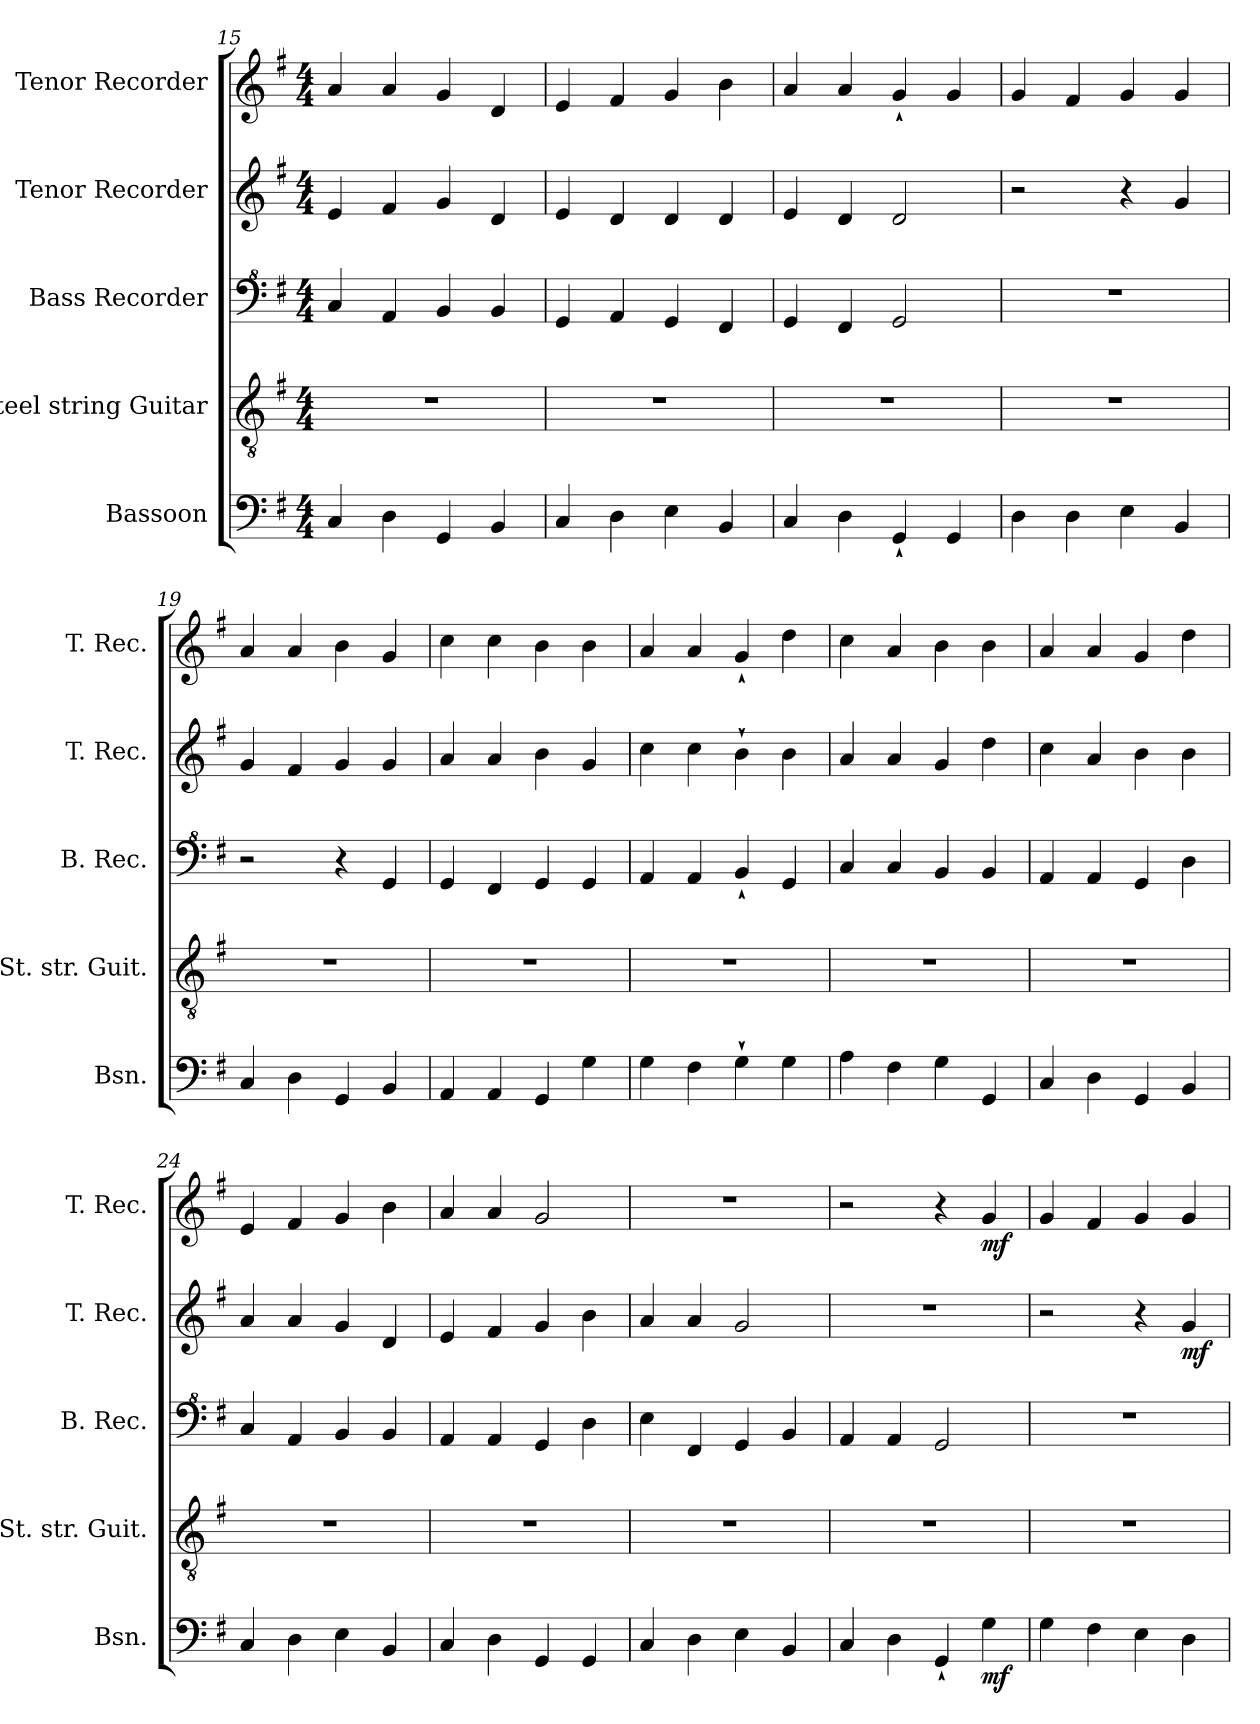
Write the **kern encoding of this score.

**kern	**dynam	**kern	**kern	**kern	**dynam	**kern	**dynam
*part5	*part5	*part4	*part3	*part2	*part2	*part1	*part1
*staff5	*staff5	*staff4	*staff3	*staff2	*staff2	*staff1	*staff1
*I"Bassoon	*	*I"Steel string Guitar	*I"Bass Recorder	*I"Tenor Recorder	*	*I"Tenor Recorder	*
*I'Bsn.	*	*I'St. str. Guit.	*I'B. Rec.	*I'T. Rec.	*	*I'T. Rec.	*
!!LO:PB:g=z
*clefF4	*	*clefGv2	*clefF^4	*clefG2	*	*clefG2	*
*k[f#]	*	*k[f#]	*k[f#]	*k[f#]	*	*k[f#]	*
*G:	*	*G:	*G:	*G:	*	*G:	*
*M4/4	*	*M4/4	*M4/4	*M4/4	*	*M4/4	*
=15	=15	=15	=15	=15	=15	=15	=15
4C/	.	1r	4c/	4e/	.	4a/	.
4D\	.	.	4A/	4f#/	.	4a/	.
4GG/	.	.	4B/	4g/	.	4g/	.
4BB/	.	.	4B/	4d/	.	4d/	.
=16	=16	=16	=16	=16	=16	=16	=16
4C/	.	1r	4G/	4e/	.	4e/	.
4D\	.	.	4A/	4d/	.	4f#/	.
4E\	.	.	4G/	4d/	.	4g/	.
4BB/	.	.	4F#/	4d/	.	4b\	.
=17	=17	=17	=17	=17	=17	=17	=17
4C/	.	1r	4G/	4e/	.	4a/	.
4D\	.	.	4F#/	4d/	.	4a/	.
4GG`/	.	.	2G/	2d/	.	4g`/	.
4GG/	.	.	.	.	.	4g/	.
=18	=18	=18	=18	=18	=18	=18	=18
4D\	.	1r	1r	2r	.	4g/	.
4D\	.	.	.	.	.	4f#/	.
4E\	.	.	.	4r	.	4g/	.
4BB/	.	.	.	4g/	.	4g/	.
=19	=19	=19	=19	=19	=19	=19	=19
4C/	.	1r	2r	4g/	.	4a/	.
4D\	.	.	.	4f#/	.	4a/	.
4GG/	.	.	4r	4g/	.	4b\	.
4BB/	.	.	4G/	4g/	.	4g/	.
=20	=20	=20	=20	=20	=20	=20	=20
4AA/	.	1r	4G/	4a/	.	4cc\	.
4AA/	.	.	4F#/	4a/	.	4cc\	.
4GG/	.	.	4G/	4b\	.	4b\	.
4G\	.	.	4G/	4g/	.	4b\	.
=21	=21	=21	=21	=21	=21	=21	=21
4G\	.	1r	4A/	4cc\	.	4a/	.
4F#\	.	.	4A/	4cc\	.	4a/	.
4G`\	.	.	4B`/	4b`\	.	4g`/	.
4G\	.	.	4G/	4b\	.	4dd\	.
=22	=22	=22	=22	=22	=22	=22	=22
4A\	.	1r	4c/	4a/	.	4cc\	.
4F#\	.	.	4c/	4a/	.	4a/	.
4G\	.	.	4B/	4g/	.	4b\	.
4GG/	.	.	4B/	4dd\	.	4b\	.
!!LO:LB:g=z
=23	=23	=23	=23	=23	=23	=23	=23
4C/	.	1r	4A/	4cc\	.	4a/	.
4D\	.	.	4A/	4a/	.	4a/	.
4GG/	.	.	4G/	4b\	.	4g/	.
4BB/	.	.	4d\	4b\	.	4dd\	.
=24	=24	=24	=24	=24	=24	=24	=24
4C/	.	1r	4c/	4a/	.	4e/	.
4D\	.	.	4A/	4a/	.	4f#/	.
4E\	.	.	4B/	4g/	.	4g/	.
4BB/	.	.	4B/	4d/	.	4b\	.
=25	=25	=25	=25	=25	=25	=25	=25
4C/	.	1r	4A/	4e/	.	4a/	.
4D\	.	.	4A/	4f#/	.	4a/	.
4GG/	.	.	4G/	4g/	.	2g/	.
4GG/	.	.	4d\	4b\	.	.	.
=26	=26	=26	=26	=26	=26	=26	=26
4C/	.	1r	4e\	4a/	.	1r	.
4D\	.	.	4F#/	4a/	.	.	.
4E\	.	.	4G/	2g/	.	.	.
4BB/	.	.	4B/	.	.	.	.
=27	=27	=27	=27	=27	=27	=27	=27
4C/	.	1r	4A/	1r	.	2r	.
4D\	.	.	4A/	.	.	.	.
4GG`/	.	.	2G/	.	.	4r	.
!	!LO:DY:b	!	!	!	!	!	!LO:DY:b
4G\	mf	.	.	.	.	4g/	mf
=28	=28	=28	=28	=28	=28	=28	=28
4G\	.	1r	1r	2r	.	4g/	.
4F#\	.	.	.	.	.	4f#/	.
4E\	.	.	.	4r	.	4g/	.
!	!	!	!	!	!LO:DY:b	!	!
4D\	.	.	.	4g/	mf	4g/	.
=	=	=	=	=	=	=	=
*-	*-	*-	*-	*-	*-	*-	*-
